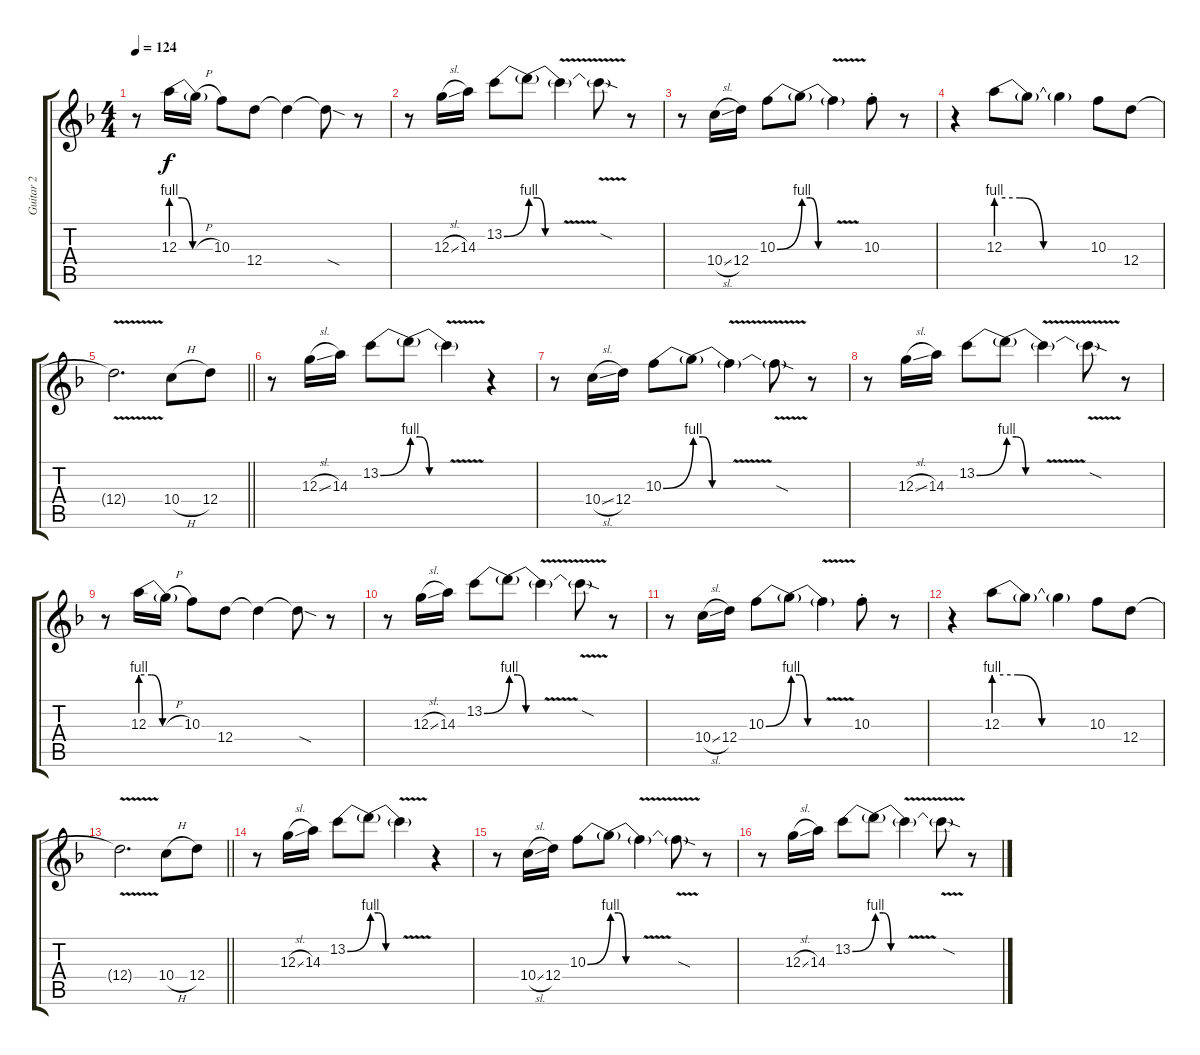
\track ("Guitar 2" "Guitar 2") {instrument overdrivenguitar}
\staff {score tabs}
\tuning (E4 B3 G3 D3 A2 E2) {hide}
\ts (4 4)
\tempo 124
\clef g2
\ks f
r.8{dy f} 12.3{be (custom 0 4 15 4 30 0 60 0)}.16 12.3{h t}.16 10.3.8 12.4.8 12.4{t}.4 12.4{sod t}.8 r.8 |
r.8 12.3{sl}.16 14.3.16 13.2{be (bend 0 0 60 4)}.8 13.2{be (custom 0 4 15 4 30 0 60 0) t}.8 13.2{v t}.4 13.2{sod t}.8 r.8 |
r.8 10.4{sl}.16 12.4.16 10.3{be (bend 0 0 60 4)}.8 10.3{be (custom 0 4 15 4 30 0 60 0) t}.8 10.3{v t}.4 10.3{st}.8 r.8 |
r.4 12.3{be (custom 0 4 15 4 30 0 60 0)}.8 12.3{t}.8 12.3{t}.4 10.3.8 12.4.8 |
\barLineRight lightlight
12.4{v t}.2{d} 10.4{h}.8 12.4.8 |
r.8{instrument electricguitarclean} 12.3{sl}.16 14.3.16 13.2{be (bend 0 0 60 4)}.8 13.2{be (custom 0 4 15 4 30 0 60 0) t}.8 13.2{v t}.4 r.4 |
r.8 10.4{sl}.16 12.4.16 10.3{be (bend 0 0 60 4)}.8 10.3{be (custom 0 4 15 4 30 0 60 0) t}.8 10.3{v t}.4 10.3{sod t}.8 r.8 |
r.8 12.3{sl}.16 14.3.16 13.2{be (bend 0 0 60 4)}.8 13.2{be (custom 0 4 15 4 30 0 60 0) t}.8 13.2{v t}.4 13.2{sod t}.8 r.8 |
r.8 12.3{be (custom 0 4 15 4 30 0 60 0)}.16 12.3{h t}.16 10.3.8 12.4.8 12.4{t}.4 12.4{sod t}.8 r.8 |
r.8 12.3{sl}.16 14.3.16 13.2{be (bend 0 0 60 4)}.8 13.2{be (custom 0 4 15 4 30 0 60 0) t}.8 13.2{v t}.4 13.2{sod t}.8 r.8 |
r.8 10.4{sl}.16 12.4.16 10.3{be (bend 0 0 60 4)}.8 10.3{be (custom 0 4 15 4 30 0 60 0) t}.8 10.3{v t}.4 10.3{st}.8 r.8 |
r.4 12.3{be (custom 0 4 15 4 30 0 60 0)}.8 12.3{t}.8 12.3{t}.4 10.3.8 12.4.8 |
\barLineRight lightlight
12.4{v t}.2{d} 10.4{h}.8 12.4.8 |
r.8{instrument electricguitarclean} 12.3{sl}.16 14.3.16 13.2{be (bend 0 0 60 4)}.8 13.2{be (custom 0 4 15 4 30 0 60 0) t}.8 13.2{v t}.4 r.4 |
r.8 10.4{sl}.16 12.4.16 10.3{be (bend 0 0 60 4)}.8 10.3{be (custom 0 4 15 4 30 0 60 0) t}.8 10.3{v t}.4 10.3{sod t}.8 r.8 |
r.8 12.3{sl}.16 14.3.16 13.2{be (bend 0 0 60 4)}.8 13.2{be (custom 0 4 15 4 30 0 60 0) t}.8 13.2{v t}.4 13.2{sod t}.8 r.8
